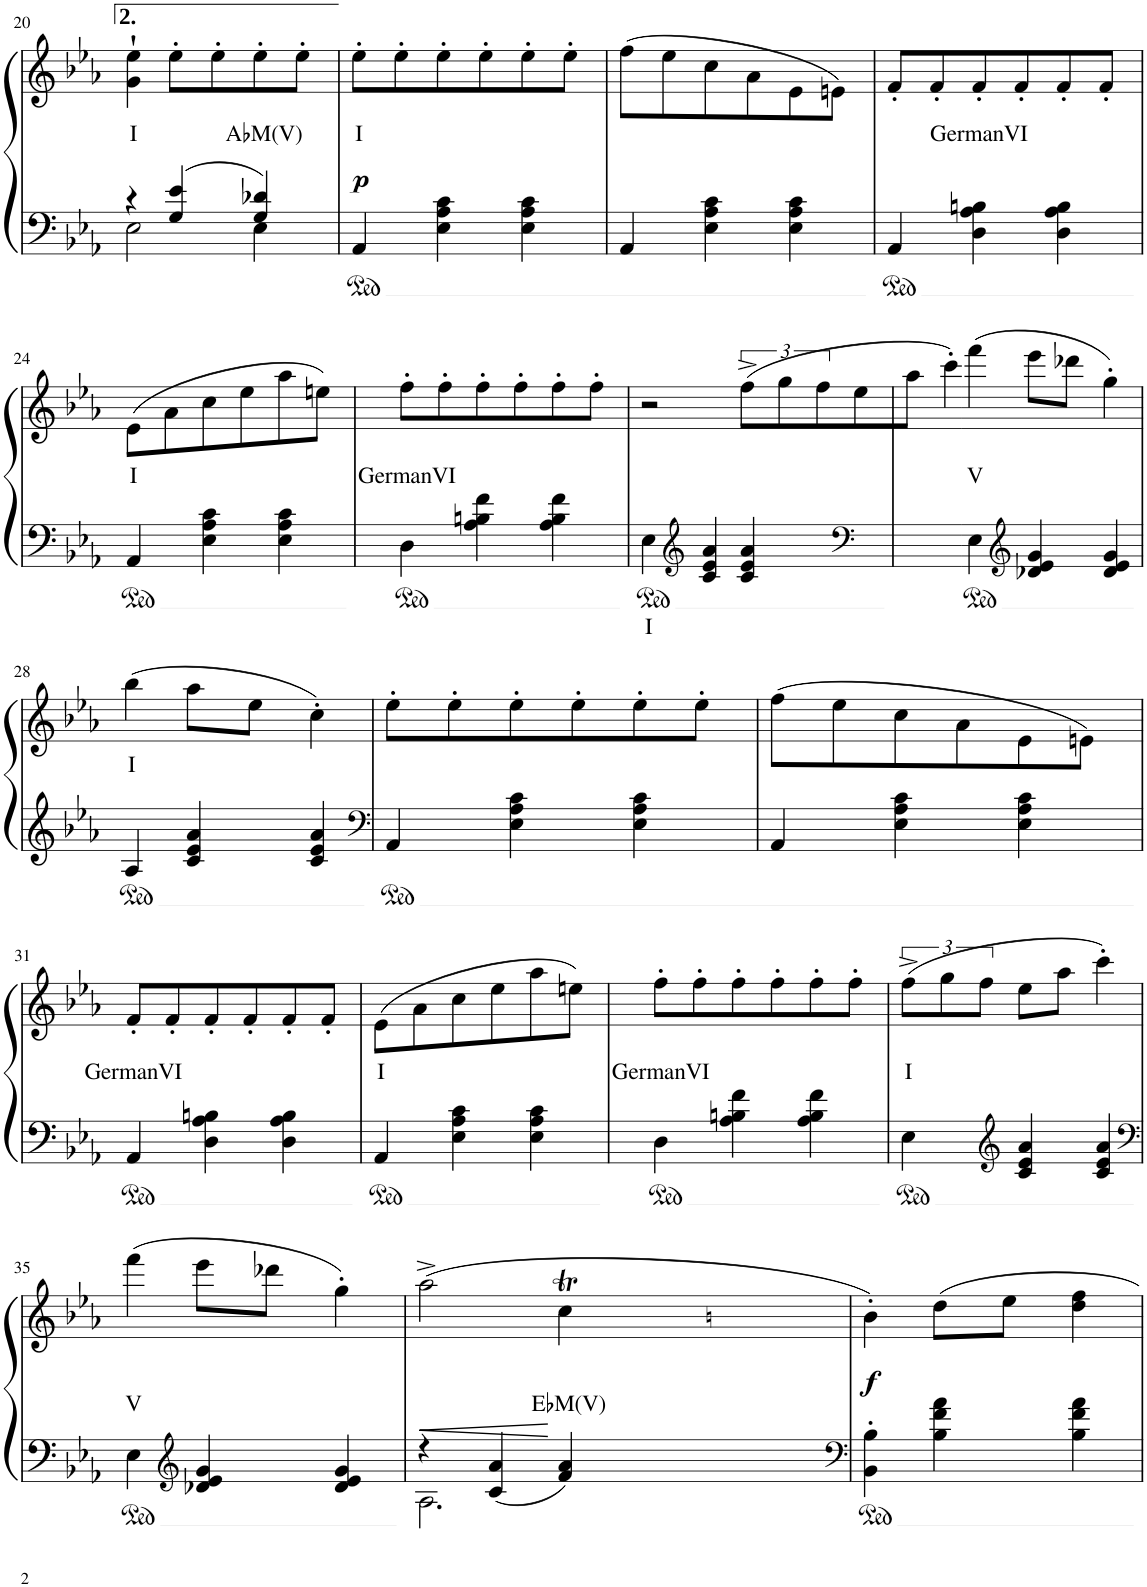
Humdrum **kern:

**kern	**text	**kern	**text	**dynam
*part1	*part1	*part1	*part1	*part1
*staff2	*staff2	*staff1	*staff1	*staff1/2
*I"Piano	*	*	*	*
*I'Pno	*	*	*	*
!!LO:PB:g=z
*clefF4	*	*clefG2	*	*
*k[b-e-a-]	*	*k[b-e-a-]	*	*
*M3/4	*	*M3/4	*	*
=20	=20	=20	=20	=20
*^	*	*	*	*
!	!	!	!	!LO:LY:b	!
4r	2E-\	.	4g\'` 4ee-\'`	I	.
4G/ 4e-/	.	.	8ee-'\L	.	.
.	.	.	8ee-'\	.	.
!	!	!	!	!LO:LY:b	!
4G/ 4d-X/	4E-\	.	8ee-'\	A♭M(V)	.
.	.	.	8ee-'\J	.	.
*v	*v	*	*	*	*
=21	=21	=21	=21	=21
!	!	!	!LO:LY:b	!LO:DY:b
4AA-/	.	8ee-'\L	I	p
.	.	8ee-'\	.	.
4E-\ 4A-\ 4c\	.	8ee-'\	.	.
.	.	8ee-'\	.	.
4E-\ 4A-\ 4c\	.	8ee-'\	.	.
.	.	8ee-'\J	.	.
=22	=22	=22	=22	=22
4AA-/	.	(8ff\L	.	.
.	.	8ee-\	.	.
4E-\ 4A-\ 4c\	.	8cc\	.	.
.	.	8a-\	.	.
4E-\ 4A-\ 4c\	.	8e-\	.	.
.	.	8en\J)	.	.
=23	=23	=23	=23	=23
4AA-/	.	8f'/L	.	.
.	.	8f'/	.	.
!	!	!	!LO:LY:b	!
4D\ 4A-\ 4Bn\	.	8f'/	GermanVI	.
.	.	8f'/	.	.
4D\ 4A-\ 4B\	.	8f'/	.	.
.	.	8f'/J	.	.
!!LO:LB:g=z
=24	=24	=24	=24	=24
!	!	!	!LO:LY:b	!
4AA-/	.	(8e-\L	I	.
.	.	8a-\	.	.
4E-\ 4A-\ 4c\	.	8cc\	.	.
.	.	8ee-\	.	.
4E-\ 4A-\ 4c\	.	8aa-\	.	.
.	.	8een\J)	.	.
=25	=25	=25	=25	=25
!	!	!	!LO:LY:b	!
4D\	.	8ff'\L	GermanVI	.
.	.	8ff'\	.	.
4A-\ 4Bn\ 4f\	.	8ff'\	.	.
.	.	8ff'\	.	.
4A-\ 4B\ 4f\	.	8ff'\	.	.
.	.	8ff'\J	.	.
=26	=26	=26	=26	=26
!	!LO:LY:b	!	!	!
4E-\	I	2r	.	.
*clefG2	*	*	*	*
4c/ 4e-/ 4a-/	.	.	.	.
4c/ 4e-/ 4a-/	.	(12ff^\L	.	.
.	.	12gg\	.	.
.	.	12ff\	.	.
2ryy	.	8ee-\	.	.
.	.	8aa-\J	.	.
.	.	4ccc'\)	.	.
=27	=27	=27	=27	=27
*clefF4	*	*	*	*
!	!	!	!LO:LY:b	!
4E-\	.	(4fff\	V	.
*clefG2	*	*	*	*
4d-X/ 4e-/ 4g/	.	8eee-\L	.	.
.	.	8ddd-X\J	.	.
4d-/ 4e-/ 4g/	.	4gg'\)	.	.
!!LO:LB:g=z
=28	=28	=28	=28	=28
!	!	!	!LO:LY:b	!
4A-/	.	(4bb-\	I	.
4c/ 4e-/ 4a-/	.	8aa-\L	.	.
.	.	8ee-\J	.	.
4c/ 4e-/ 4a-/	.	4cc'\)	.	.
=29	=29	=29	=29	=29
*clefF4	*	*	*	*
4AA-/	.	8ee-'\L	.	.
.	.	8ee-'\	.	.
4E-\ 4A-\ 4c\	.	8ee-'\	.	.
.	.	8ee-'\	.	.
4E-\ 4A-\ 4c\	.	8ee-'\	.	.
.	.	8ee-'\J	.	.
=30	=30	=30	=30	=30
4AA-/	.	(>8ff\L	.	.
.	.	8ee-\	.	.
4E-\ 4A-\ 4c\	.	8cc\	.	.
.	.	8a-\	.	.
4E-\ 4A-\ 4c\	.	8e-\	.	.
.	.	8en\J)	.	.
!!LO:LB:g=z
=31	=31	=31	=31	=31
!	!	!	!LO:LY:b	!
4AA-/	.	8f'/L	GermanVI	.
.	.	8f'/	.	.
4D\ 4A-\ 4Bn\	.	8f'/	.	.
.	.	8f'/	.	.
4D\ 4A-\ 4B\	.	8f'/	.	.
.	.	8f'/J	.	.
=32	=32	=32	=32	=32
!	!	!	!LO:LY:b	!
4AA-/	.	(8e-\L	I	.
.	.	8a-\	.	.
4E-\ 4A-\ 4c\	.	8cc\	.	.
.	.	8ee-\	.	.
4E-\ 4A-\ 4c\	.	8aa-\	.	.
.	.	8een\J)	.	.
=33	=33	=33	=33	=33
!	!	!	!LO:LY:b	!
4D\	.	8ff'\L	GermanVI	.
.	.	8ff'\	.	.
4A-\ 4Bn\ 4f\	.	8ff'\	.	.
.	.	8ff'\	.	.
4A-\ 4B\ 4f\	.	8ff'\	.	.
.	.	8ff'\J	.	.
=34	=34	=34	=34	=34
!	!	!	!LO:LY:b	!
4E-\	.	(12ff^\L	I	.
.	.	12gg\	.	.
.	.	12ff\J	.	.
*clefG2	*	*	*	*
4c/ 4e-/ 4a-/	.	8ee-\L	.	.
.	.	8aa-\J	.	.
4c/ 4e-/ 4a-/	.	4ccc'\)	.	.
!!LO:LB:g=z
=35	=35	=35	=35	=35
*clefF4	*	*	*	*
!	!	!	!LO:LY:b	!
4E-\	.	(4fff\	V	.
*clefG2	*	*	*	*
4d-X/ 4e-/ 4g/	.	8eee-\L	.	.
.	.	8ddd-X\J	.	.
4d-/ 4e-/ 4g/	.	4gg'\)	.	.
=36	=36	=36	=36	=36
*^	*	*	*	*
!	!	!	!	!	!LO:HP:b
*	*	*	*^	*	*
4r	2.A-\	.	(>2aa-^\	2ryy	.	<
4c/ 4a-/	.	.	.	.	.	.
!	!	!	!	!	!LO:LY:b	!
*	*	*	*	*Xtuplet	*	*
4f/ 4a-/	.	.	4ccT\	20ryy	E♭M(V)	[
.	.	.	.	20dd!	.	.
.	.	.	.	20cc!	.	.
.	.	.	.	20bn!	.	.
.	.	.	.	20cc!	.	.
*v	*v	*	*	*	*	*
*	*	*v	*v	*	*
=37	=37	=37	=37	=37
*clefF4	*	*	*	*
*	*	*^	*	*
!	!	!	!	!	!LO:DY:b
*	*	*v	*v	*	*
4BB-\' 4B-\'	.	4b-'\)	.	f
4B-\ 4f\ 4a-\	.	8dd\L	.	.
.	.	8ee-\J	.	.
4B-\ 4f\ 4a-\	.	4dd\ 4ff\	.	.
=	=	=	=	=
*-	*-	*-	*-	*-
